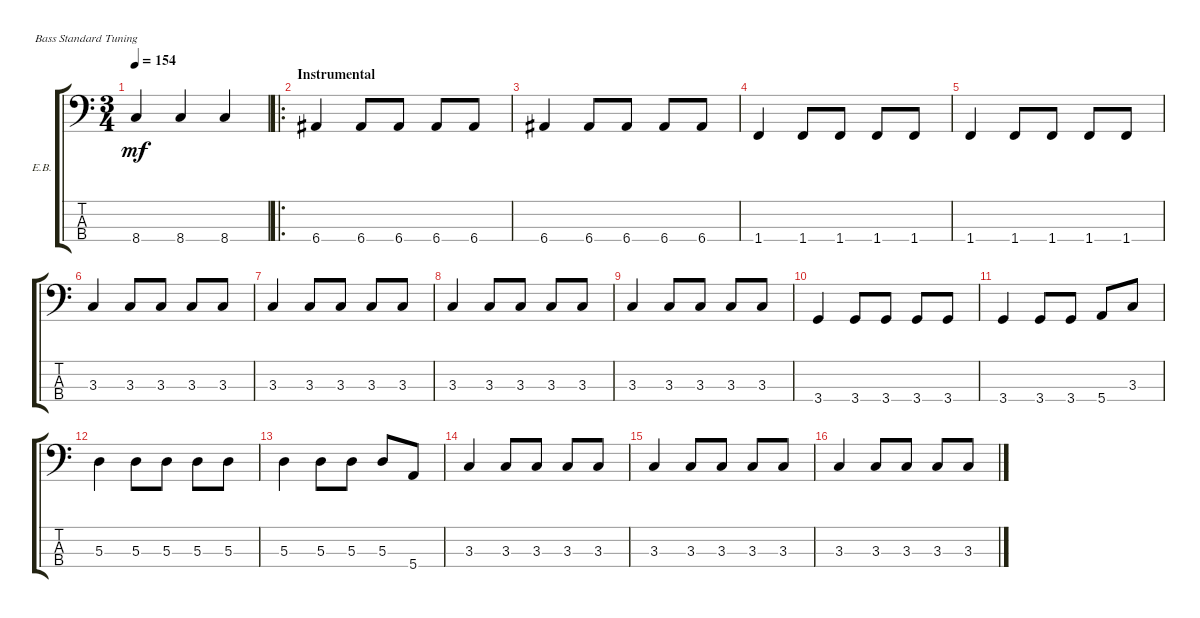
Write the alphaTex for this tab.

\defaultSystemsLayout 4
\bracketExtendMode groupsimilarinstruments
\firstSystemTrackNameOrientation horizontal
\otherSystemsTrackNameOrientation horizontal
\track ("Electric Bass" "E.B.") {multiBarRest instrument electricbassfinger}
\staff {score tabs}
\tuning (G2 D2 A1 E1)
\ts (3 4)
\tempo 154
\clef f4
\ks c
8.4.4{lyrics (0 "") lyrics (1 "") lyrics (2 "") lyrics (3 "") lyrics (4 "") dy mf} 8.4.4{lyrics (0 "") lyrics (1 "") lyrics (2 "") lyrics (3 "") lyrics (4 "")} 8.4.4{lyrics (0 "") lyrics (1 "") lyrics (2 "") lyrics (3 "") lyrics (4 "")} |
\ro
\section ("" "Instrumental")
6.4.4{lyrics (0 "") lyrics (1 "") lyrics (2 "") lyrics (3 "") lyrics (4 "")} 6.4.8{lyrics (0 "") lyrics (1 "") lyrics (2 "") lyrics (3 "") lyrics (4 "")} 6.4.8{lyrics (0 "") lyrics (1 "") lyrics (2 "") lyrics (3 "") lyrics (4 "")} 6.4.8{lyrics (0 "") lyrics (1 "") lyrics (2 "") lyrics (3 "") lyrics (4 "")} 6.4.8{lyrics (0 "") lyrics (1 "") lyrics (2 "") lyrics (3 "") lyrics (4 "")} |
6.4.4{lyrics (0 "") lyrics (1 "") lyrics (2 "") lyrics (3 "") lyrics (4 "")} 6.4.8{lyrics (0 "") lyrics (1 "") lyrics (2 "") lyrics (3 "") lyrics (4 "")} 6.4.8{lyrics (0 "") lyrics (1 "") lyrics (2 "") lyrics (3 "") lyrics (4 "")} 6.4.8{lyrics (0 "") lyrics (1 "") lyrics (2 "") lyrics (3 "") lyrics (4 "")} 6.4.8{lyrics (0 "") lyrics (1 "") lyrics (2 "") lyrics (3 "") lyrics (4 "")} |
1.4.4{lyrics (0 "") lyrics (1 "") lyrics (2 "") lyrics (3 "") lyrics (4 "")} 1.4.8{lyrics (0 "") lyrics (1 "") lyrics (2 "") lyrics (3 "") lyrics (4 "")} 1.4.8{lyrics (0 "") lyrics (1 "") lyrics (2 "") lyrics (3 "") lyrics (4 "")} 1.4.8{lyrics (0 "") lyrics (1 "") lyrics (2 "") lyrics (3 "") lyrics (4 "")} 1.4.8{lyrics (0 "") lyrics (1 "") lyrics (2 "") lyrics (3 "") lyrics (4 "")} |
1.4.4{lyrics (0 "") lyrics (1 "") lyrics (2 "") lyrics (3 "") lyrics (4 "")} 1.4.8{lyrics (0 "") lyrics (1 "") lyrics (2 "") lyrics (3 "") lyrics (4 "")} 1.4.8{lyrics (0 "") lyrics (1 "") lyrics (2 "") lyrics (3 "") lyrics (4 "")} 1.4.8{lyrics (0 "") lyrics (1 "") lyrics (2 "") lyrics (3 "") lyrics (4 "")} 1.4.8{lyrics (0 "") lyrics (1 "") lyrics (2 "") lyrics (3 "") lyrics (4 "")} |
3.3.4{lyrics (0 "") lyrics (1 "") lyrics (2 "") lyrics (3 "") lyrics (4 "")} 3.3.8{lyrics (0 "") lyrics (1 "") lyrics (2 "") lyrics (3 "") lyrics (4 "")} 3.3.8{lyrics (0 "") lyrics (1 "") lyrics (2 "") lyrics (3 "") lyrics (4 "")} 3.3.8{lyrics (0 "") lyrics (1 "") lyrics (2 "") lyrics (3 "") lyrics (4 "")} 3.3.8{lyrics (0 "") lyrics (1 "") lyrics (2 "") lyrics (3 "") lyrics (4 "")} |
3.3.4{lyrics (0 "") lyrics (1 "") lyrics (2 "") lyrics (3 "") lyrics (4 "")} 3.3.8{lyrics (0 "") lyrics (1 "") lyrics (2 "") lyrics (3 "") lyrics (4 "")} 3.3.8{lyrics (0 "") lyrics (1 "") lyrics (2 "") lyrics (3 "") lyrics (4 "")} 3.3.8{lyrics (0 "") lyrics (1 "") lyrics (2 "") lyrics (3 "") lyrics (4 "")} 3.3.8{lyrics (0 "") lyrics (1 "") lyrics (2 "") lyrics (3 "") lyrics (4 "")} |
3.3.4{lyrics (0 "") lyrics (1 "") lyrics (2 "") lyrics (3 "") lyrics (4 "")} 3.3.8{lyrics (0 "") lyrics (1 "") lyrics (2 "") lyrics (3 "") lyrics (4 "")} 3.3.8{lyrics (0 "") lyrics (1 "") lyrics (2 "") lyrics (3 "") lyrics (4 "")} 3.3.8{lyrics (0 "") lyrics (1 "") lyrics (2 "") lyrics (3 "") lyrics (4 "")} 3.3.8{lyrics (0 "") lyrics (1 "") lyrics (2 "") lyrics (3 "") lyrics (4 "")} |
3.3.4{lyrics (0 "") lyrics (1 "") lyrics (2 "") lyrics (3 "") lyrics (4 "")} 3.3.8{lyrics (0 "") lyrics (1 "") lyrics (2 "") lyrics (3 "") lyrics (4 "")} 3.3.8{lyrics (0 "") lyrics (1 "") lyrics (2 "") lyrics (3 "") lyrics (4 "")} 3.3.8{lyrics (0 "") lyrics (1 "") lyrics (2 "") lyrics (3 "") lyrics (4 "")} 3.3.8{lyrics (0 "") lyrics (1 "") lyrics (2 "") lyrics (3 "") lyrics (4 "")} |
3.4.4{lyrics (0 "") lyrics (1 "") lyrics (2 "") lyrics (3 "") lyrics (4 "")} 3.4.8{lyrics (0 "") lyrics (1 "") lyrics (2 "") lyrics (3 "") lyrics (4 "")} 3.4.8{lyrics (0 "") lyrics (1 "") lyrics (2 "") lyrics (3 "") lyrics (4 "")} 3.4.8{lyrics (0 "") lyrics (1 "") lyrics (2 "") lyrics (3 "") lyrics (4 "")} 3.4.8{lyrics (0 "") lyrics (1 "") lyrics (2 "") lyrics (3 "") lyrics (4 "")} |
3.4.4{lyrics (0 "") lyrics (1 "") lyrics (2 "") lyrics (3 "") lyrics (4 "")} 3.4.8{lyrics (0 "") lyrics (1 "") lyrics (2 "") lyrics (3 "") lyrics (4 "")} 3.4.8{lyrics (0 "") lyrics (1 "") lyrics (2 "") lyrics (3 "") lyrics (4 "")} 5.4.8{lyrics (0 "") lyrics (1 "") lyrics (2 "") lyrics (3 "") lyrics (4 "")} 3.3.8{lyrics (0 "") lyrics (1 "") lyrics (2 "") lyrics (3 "") lyrics (4 "")} |
5.3.4{lyrics (0 "") lyrics (1 "") lyrics (2 "") lyrics (3 "") lyrics (4 "")} 5.3.8{lyrics (0 "") lyrics (1 "") lyrics (2 "") lyrics (3 "") lyrics (4 "")} 5.3.8{lyrics (0 "") lyrics (1 "") lyrics (2 "") lyrics (3 "") lyrics (4 "")} 5.3.8{lyrics (0 "") lyrics (1 "") lyrics (2 "") lyrics (3 "") lyrics (4 "")} 5.3.8{lyrics (0 "") lyrics (1 "") lyrics (2 "") lyrics (3 "") lyrics (4 "")} |
5.3.4{lyrics (0 "") lyrics (1 "") lyrics (2 "") lyrics (3 "") lyrics (4 "")} 5.3.8{lyrics (0 "") lyrics (1 "") lyrics (2 "") lyrics (3 "") lyrics (4 "")} 5.3.8{lyrics (0 "") lyrics (1 "") lyrics (2 "") lyrics (3 "") lyrics (4 "")} 5.3.8{lyrics (0 "") lyrics (1 "") lyrics (2 "") lyrics (3 "") lyrics (4 "")} 5.4.8{lyrics (0 "") lyrics (1 "") lyrics (2 "") lyrics (3 "") lyrics (4 "")} |
3.3.4{lyrics (0 "") lyrics (1 "") lyrics (2 "") lyrics (3 "") lyrics (4 "")} 3.3.8{lyrics (0 "") lyrics (1 "") lyrics (2 "") lyrics (3 "") lyrics (4 "")} 3.3.8{lyrics (0 "") lyrics (1 "") lyrics (2 "") lyrics (3 "") lyrics (4 "")} 3.3.8{lyrics (0 "") lyrics (1 "") lyrics (2 "") lyrics (3 "") lyrics (4 "")} 3.3.8{lyrics (0 "") lyrics (1 "") lyrics (2 "") lyrics (3 "") lyrics (4 "")} |
3.3.4{lyrics (0 "") lyrics (1 "") lyrics (2 "") lyrics (3 "") lyrics (4 "")} 3.3.8{lyrics (0 "") lyrics (1 "") lyrics (2 "") lyrics (3 "") lyrics (4 "")} 3.3.8{lyrics (0 "") lyrics (1 "") lyrics (2 "") lyrics (3 "") lyrics (4 "")} 3.3.8{lyrics (0 "") lyrics (1 "") lyrics (2 "") lyrics (3 "") lyrics (4 "")} 3.3.8{lyrics (0 "") lyrics (1 "") lyrics (2 "") lyrics (3 "") lyrics (4 "")} |
3.3.4{lyrics (0 "") lyrics (1 "") lyrics (2 "") lyrics (3 "") lyrics (4 "")} 3.3.8{lyrics (0 "") lyrics (1 "") lyrics (2 "") lyrics (3 "") lyrics (4 "")} 3.3.8{lyrics (0 "") lyrics (1 "") lyrics (2 "") lyrics (3 "") lyrics (4 "")} 3.3.8{lyrics (0 "") lyrics (1 "") lyrics (2 "") lyrics (3 "") lyrics (4 "")} 3.3.8{lyrics (0 "") lyrics (1 "") lyrics (2 "") lyrics (3 "") lyrics (4 "")}
